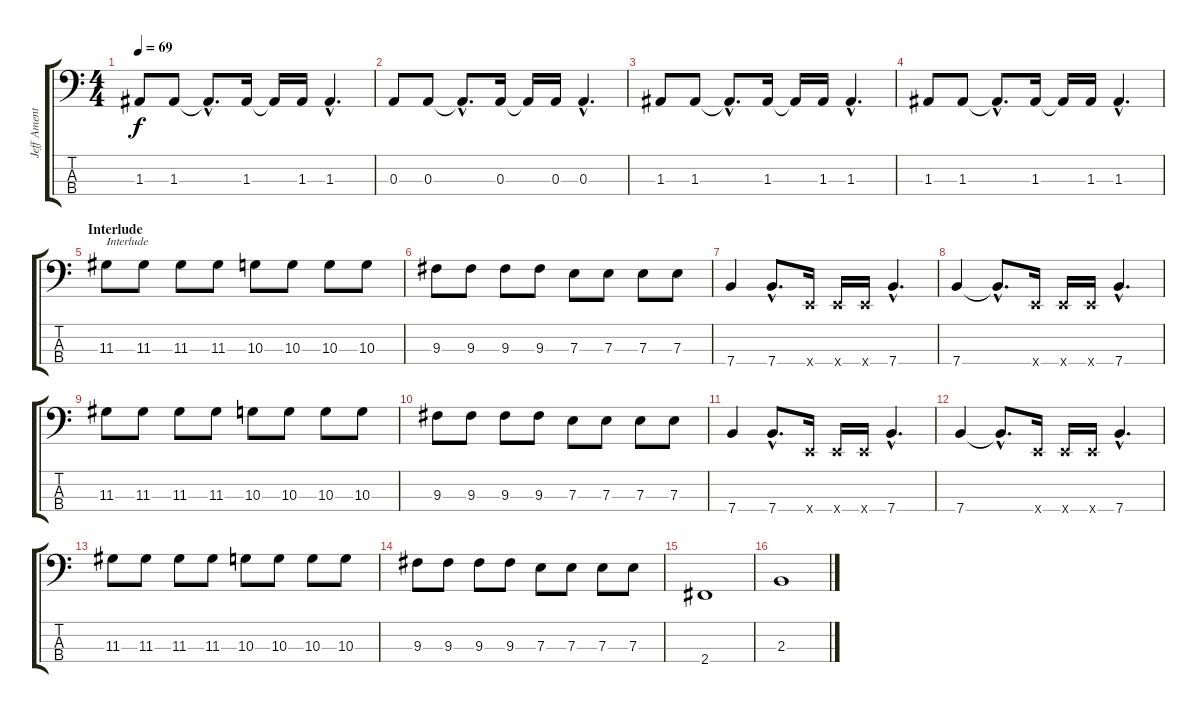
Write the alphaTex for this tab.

\track ("Jeff Ament" "Jeff Ament") {instrument fretlessbass}
\staff {score tabs}
\tuning (G2 D2 A1 E1) {hide}
\ts (4 4)
\tempo 69
\clef f4
\ks c
1.3.8{dy f} 1.3.8 1.3{hac t}.8{d} 1.3.16 1.3{t}.16 1.3.16 1.3{hac}.4{d} |
0.3.8 0.3.8 0.3{hac t}.8{d} 0.3.16 0.3{t}.16 0.3.16 0.3{hac}.4{d} |
1.3.8 1.3.8 1.3{hac t}.8{d} 1.3.16 1.3{t}.16 1.3.16 1.3{hac}.4{d} |
1.3.8 1.3.8 1.3{hac t}.8{d} 1.3.16 1.3{t}.16 1.3.16 1.3{hac}.4{d} |
\section ("" "Interlude")
11.3.8{txt "Interlude"} 11.3.8 11.3.8 11.3.8 10.3.8 10.3.8 10.3.8 10.3.8 |
9.3.8 9.3.8 9.3.8 9.3.8 7.3.8 7.3.8 7.3.8 7.3.8 |
7.4.4 7.4{hac}.8{d} 0.4{x}.16 0.4{x}.16 0.4{x}.16 7.4{hac}.4{d} |
7.4.4 7.4{hac t}.8{d} 0.4{x}.16 0.4{x}.16 0.4{x}.16 7.4{hac}.4{d} |
11.3.8 11.3.8 11.3.8 11.3.8 10.3.8 10.3.8 10.3.8 10.3.8 |
9.3.8 9.3.8 9.3.8 9.3.8 7.3.8 7.3.8 7.3.8 7.3.8 |
7.4.4 7.4{hac}.8{d} 0.4{x}.16 0.4{x}.16 0.4{x}.16 7.4{hac}.4{d} |
7.4.4 7.4{hac t}.8{d} 0.4{x}.16 0.4{x}.16 0.4{x}.16 7.4{hac}.4{d} |
11.3.8 11.3.8 11.3.8 11.3.8 10.3.8 10.3.8 10.3.8 10.3.8 |
9.3.8 9.3.8 9.3.8 9.3.8 7.3.8 7.3.8 7.3.8 7.3.8 |
2.4.1 |
2.3.1
